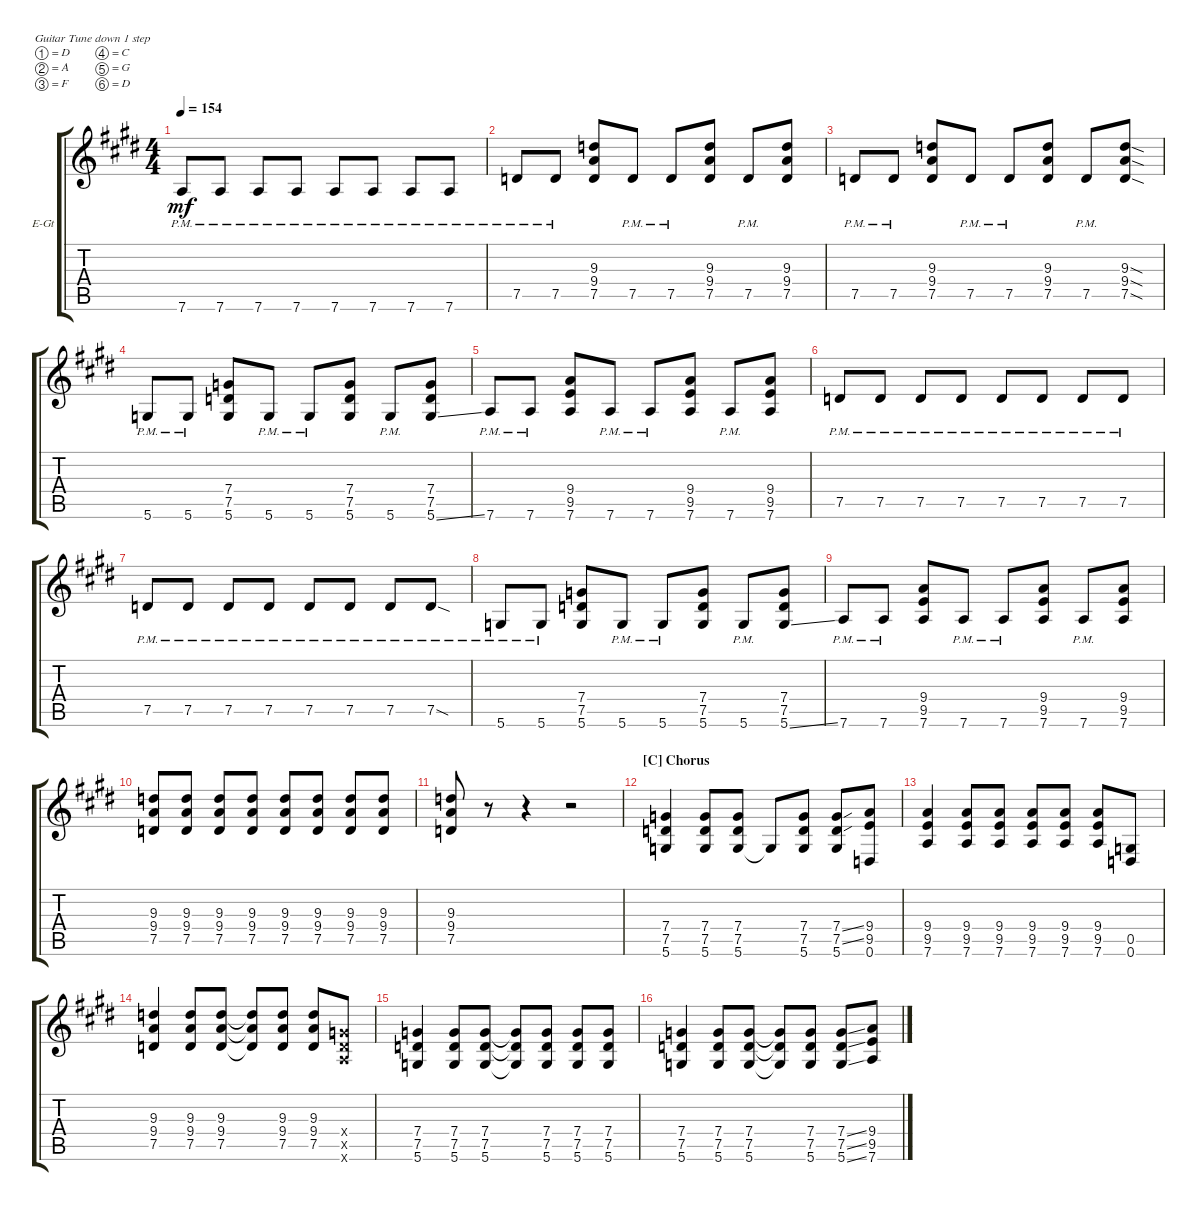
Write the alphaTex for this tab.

\defaultSystemsLayout 4
\bracketExtendMode groupsimilarinstruments
\firstSystemTrackNameOrientation horizontal
\otherSystemsTrackNameOrientation horizontal
\track ("Michael Poulsen" "E-Gt") {instrument distortionguitar}
\staff {score tabs}
\tuning (D4 A3 F3 C3 G2 D2)
\ts (4 4)
\tempo 154
\clef g2
\ks e
7.6{pm}.8{dy mf} 7.6{pm}.8 7.6{pm}.8 7.6{pm}.8 7.6{pm}.8 7.6{pm}.8 7.6{pm}.8 7.6{pm}.8 |
7.5{pm}.8 7.5{pm}.8 (7.5 9.4 9.3).8 7.5{pm}.8 7.5{pm}.8 (7.5 9.3 9.4).8 7.5{pm}.8 (7.5 9.4 9.3).8 |
7.5{pm}.8 7.5{pm}.8 (7.5 9.3 9.4).8 7.5{pm}.8 7.5{pm}.8 (7.5 9.4 9.3).8 7.5{pm}.8 (7.5{sod} 9.3{sod} 9.4{sod}).8 |
5.6{pm}.8 5.6{pm}.8 (5.6 7.5 7.4).8 5.6{pm}.8 5.6{pm}.8 (5.6 7.4 7.5).8 5.6{pm}.8 (5.6{ss} 7.5 7.4).8 |
7.6{pm}.8 7.6{pm}.8 (7.6 9.5 9.4).8 7.6{pm}.8 7.6{pm}.8 (7.6 9.4 9.5).8 7.6{pm}.8 (7.6 9.5 9.4).8 |
7.5{pm}.8 7.5{pm}.8 7.5{pm}.8 7.5{pm}.8 7.5{pm}.8 7.5{pm}.8 7.5{pm}.8 7.5{pm}.8 |
7.5{pm}.8 7.5{pm}.8 7.5{pm}.8 7.5{pm}.8 7.5{pm}.8 7.5{pm}.8 7.5{pm}.8 7.5{sod pm}.8 |
5.6{pm}.8 5.6{pm}.8 (5.6 7.5 7.4).8 5.6{pm}.8 5.6{pm}.8 (5.6 7.4 7.5).8 5.6{pm}.8 (5.6{ss} 7.5 7.4).8 |
7.6{pm}.8 7.6{pm}.8 (7.6 9.5 9.4).8 7.6{pm}.8 7.6{pm}.8 (7.6 9.4 9.5).8 7.6{pm}.8 (7.6 9.5 9.4).8 |
(9.3 9.4 7.5).8 (9.3 9.4 7.5).8 (9.3 9.4 7.5).8 (9.3 9.4 7.5).8 (9.3 9.4 7.5).8 (9.3 9.4 7.5).8 (9.3 9.4 7.5).8 (9.3 9.4 7.5).8 |
(9.3 7.5 9.4).8 r.8 r.4 r.2 |
\section ("C" "Chorus")
(5.6 7.5 7.4).4 (5.6 7.5 7.4).8 (5.6 7.4 7.5).8 5.6{t}.8 (5.6 7.5 7.4).8 (5.6 7.4{ss} 7.5{ss}).8 (0.6 9.5 9.4).8 |
(9.4 9.5 7.6).4 (7.6 9.5 9.4).8 (7.6 9.5 9.4).8 (7.6 9.5 9.4).8 (7.6 9.5 9.4).8 (7.6 9.5 9.4).8 (0.6 0.5).8 |
(7.5 9.4 9.3).4 (9.3 9.4 7.5).8 (7.5 9.4 9.3).8 (9.3{t} 9.4{t} 7.5{t}).8 (7.5 9.3 9.4).8 (7.5 9.4 9.3).8 (7.4{x} 7.5{x} 7.6{x}).8 |
(5.6 7.5 7.4).4 (5.6 7.4 7.5).8 (5.6 7.4 7.5).8 (5.6{t} 7.5{t} 7.4{t}).8 (7.4 7.5 5.6).8 (7.4 7.5 5.6).8 (7.4 7.5 5.6).8 |
(5.6 7.5 7.4).4 (7.4 7.5 5.6).8 (7.4 7.5 5.6).8 (5.6{t} 7.5{t} 7.4{t}).8 (7.4 5.6 7.5).8 (7.4{ss} 5.6{ss} 7.5{ss}).8 (9.4 9.5 7.6).8
